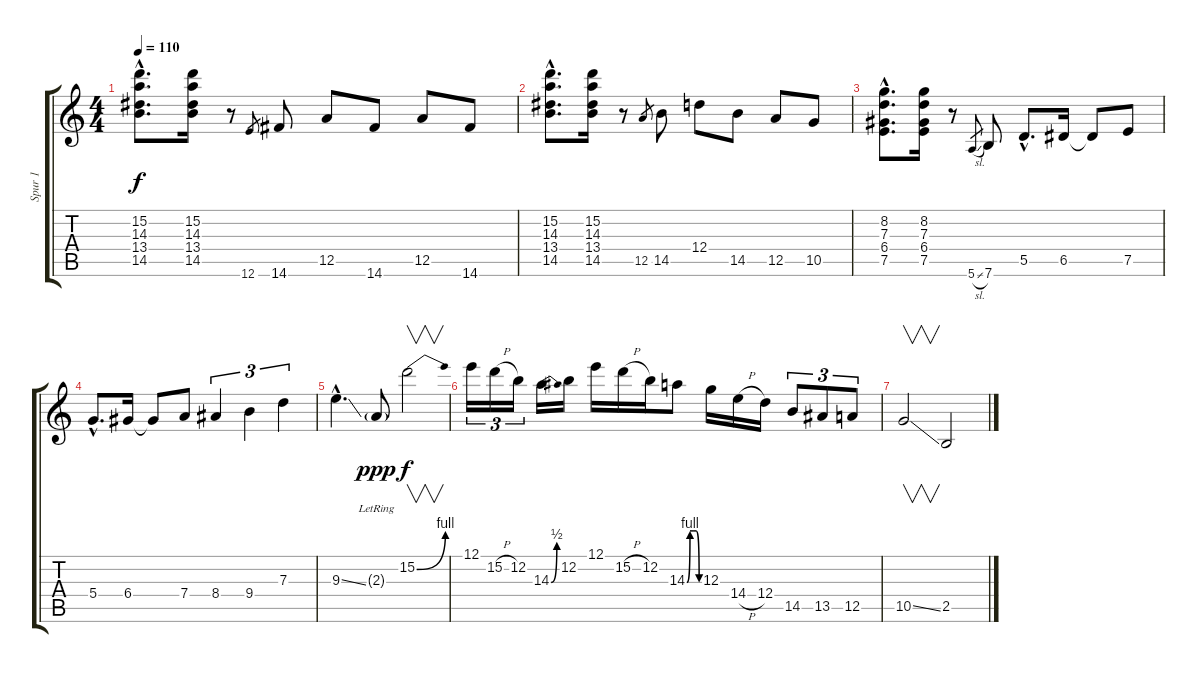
\track ("Spur 1" "Spur 1") {instrument overdrivenguitar}
\staff {score tabs}
\tuning (E4 B3 G3 D3 A2 E2) {hide}
\ts (4 4)
\tempo 110
\clef g2
\ks c
(15.2{hac} 14.3{hac} 13.4{hac} 14.5{hac}).8{d dy f} (15.2 14.3 13.4 14.5).16 r.8 12.6.8{gr} 14.6.8 12.5.8 14.6.8 12.5.8 14.6.8 |
(15.2{hac} 14.3{hac} 13.4{hac} 14.5{hac}).8{d} (15.2 14.3 13.4 14.5).16 r.8 12.5.8{gr} 14.5.8 12.4.8 14.5.8 12.5.8 10.5.8 |
(8.2{hac} 7.3{hac} 6.4{hac} 7.5{hac}).8{d} (8.2 7.3 6.4 7.5).16 r.8 5.6{sl}.8{gr} 7.6.8 5.5{hac}.8{d} 6.5.16 6.5{t}.8 7.5.8 |
5.4{hac}.8{d} 6.4.16 6.4{t}.8 7.4.8 8.4.4{tu (3 2)} 9.4.4{tu (3 2)} 7.3.4{tu (3 2)} |
9.3{ss hac}.4{d} 2.3{g lr}.8{dy ppp} 15.2{be (bend 0 0 60 4)}.2{v dy f} |
12.1.16{tu (3 2)} 15.2{h}.16{tu (3 2)} 12.2.16{tu (3 2)} 14.3{be (bend 0 0 60 2)}.16 12.2.16 12.1.16 15.2{h}.16 12.2.16 14.3{be (custom 0 0 15 4 30 4 45 4 60 0)}.8 12.3.16 14.4{h}.16 12.4.16 14.5.8{tu (3 2)} 13.5.8{tu (3 2)} 12.5.8{tu (3 2)} |
10.5{ss}.2{v} 2.5.2
